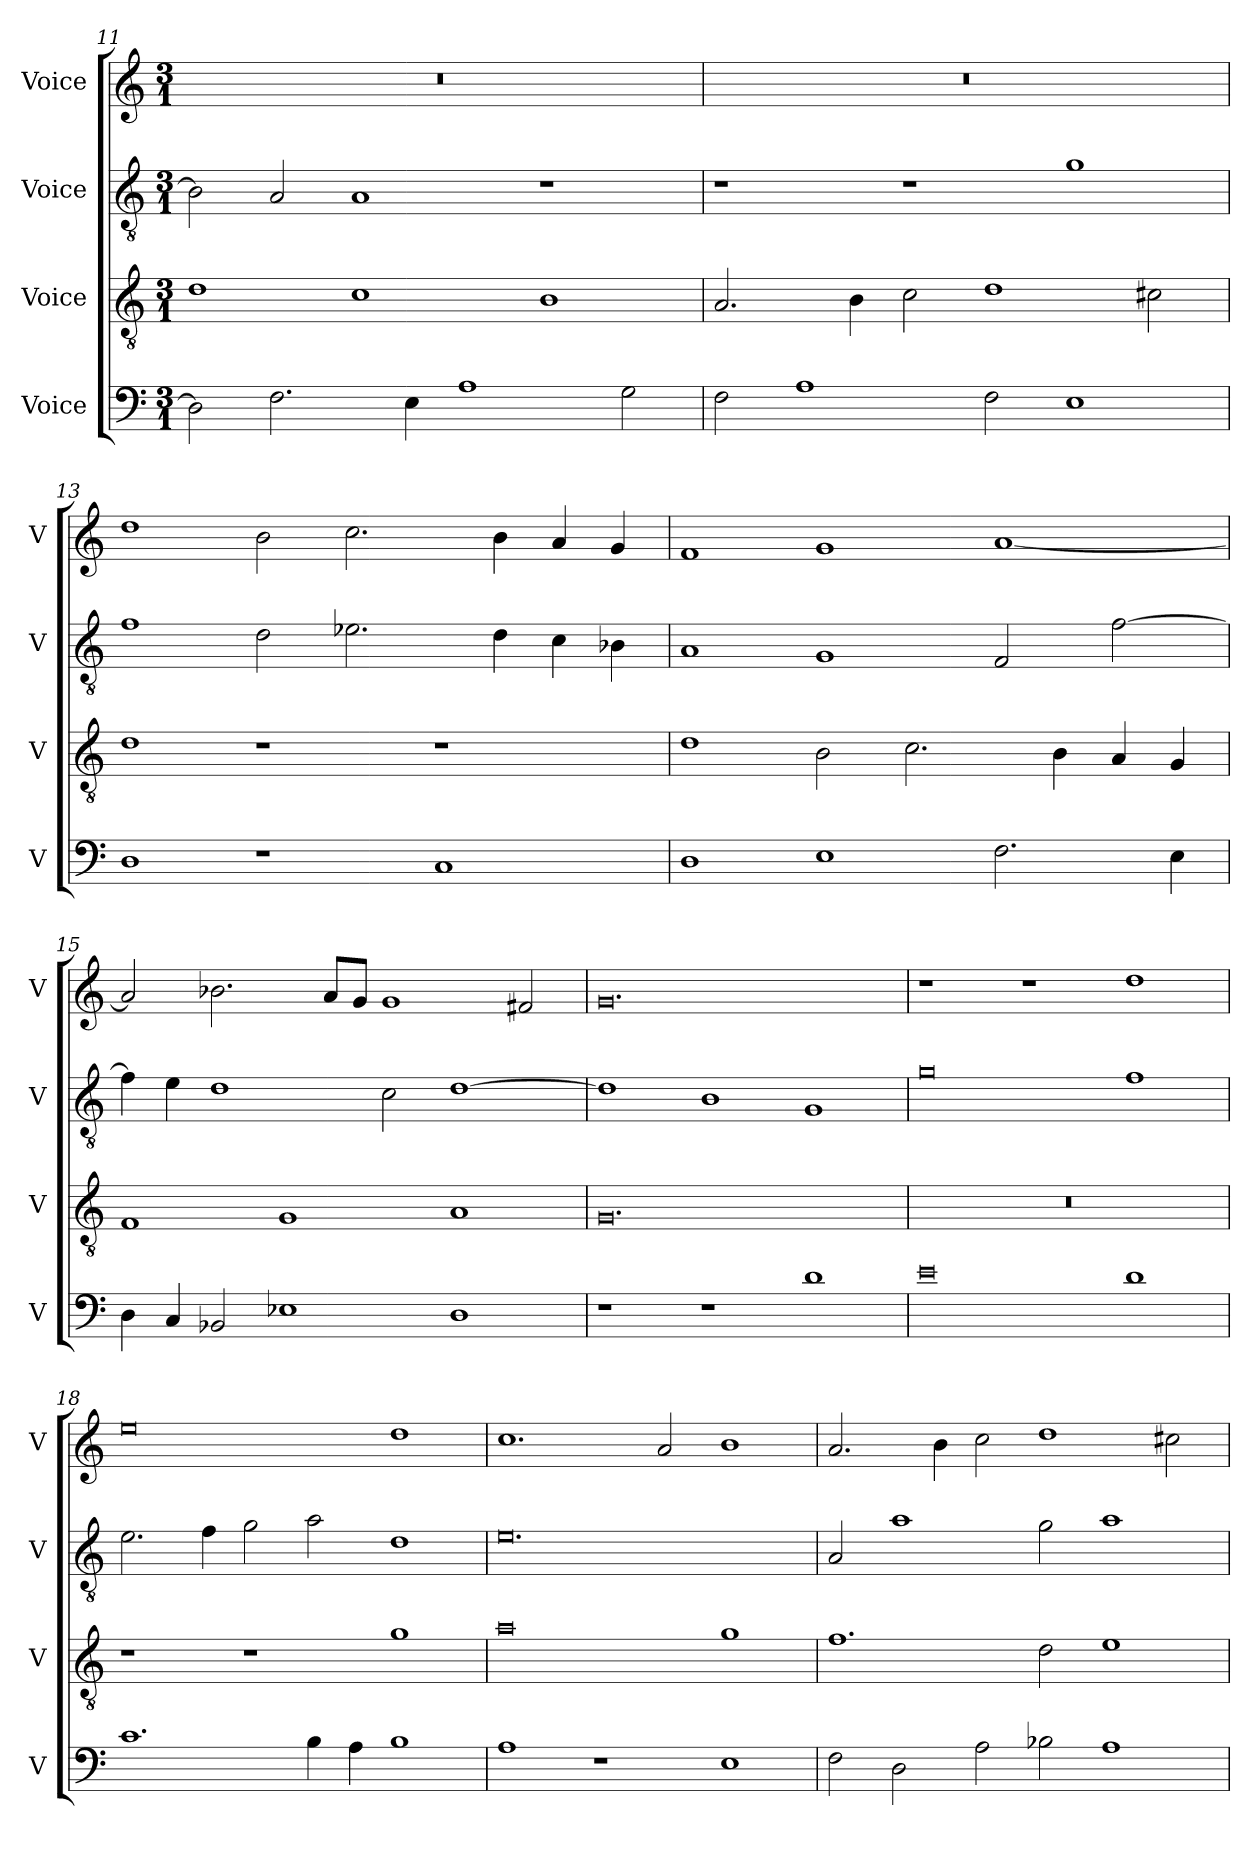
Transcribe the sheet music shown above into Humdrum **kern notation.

**kern	**kern	**kern	**kern
*part4	*part3	*part2	*part1
*staff4	*staff3	*staff2	*staff1
*I"Voice	*I"Voice	*I"Voice	*I"Voice
*I'V	*I'V	*I'V	*I'V
*clefF4	*clefGv2	*clefGv2	*clefG2
*k[]	*k[]	*k[]	*k[]
*M3/1	*M3/1	*M3/1	*M3/1
=11	=11	=11	=11
2D\]	1d	2B\]	0.r
2.F\	.	2A/	.
.	1c	1A	.
4E\	.	.	.
1A	.	.	.
.	1B	1r	.
2G\	.	.	.
=12	=12	=12	=12
2F\	2.A/	1r	0.r
1A	.	.	.
.	4B\	.	.
.	2c\	1r	.
2F\	1d	.	.
1E	.	1g	.
.	2c#X\	.	.
!!LO:LB:g=z
=13	=13	=13	=13
1D	1d	1f	1dd
1r	1r	2d\	2b\
.	.	2.e-X\	2.cc\
1C	1r	.	.
.	.	4d\	4b\
.	.	4c\	4a/
.	.	4B-X\	4g/
=14	=14	=14	=14
1D	1d	1A	1f
1E	2B\	1G	1g
.	2.c\	.	.
2.F\	.	2F/	[1a
.	4B\	.	.
.	4A/	[2f\	.
4E\	4G/	.	.
!!LO:LB:g=z
=15	=15	=15	=15
4D\	1F	4f\]	2a/]
4C/	.	4e\	.
2BB-X/	.	1d	2.b-X\
1E-X	1G	.	.
.	.	.	8a/L
.	.	.	8g/J
.	.	2c\	1g
1D	1A	[1d	.
.	.	.	2f#X/
=16	=16	=16	=16
1r	0.G	1d]	0.g
1r	.	1B	.
1d	.	1G	.
=17	=17	=17	=17
0e	0.r	0g	1r
.	.	.	1r
1d	.	1f	1dd
!!LO:LB:g=z
=18	=18	=18	=18
1.c	1r	2.e\	0ee
.	.	4f\	.
.	1r	2g\	.
4B\	.	2a\	.
4A\	.	.	.
1B	1g	1d	1dd
=19	=19	=19	=19
1A	0a	0.e	1.cc
1r	.	.	.
.	.	.	2a/
1E	1g	.	1b
=20	=20	=20	=20
2F\	1.f	2A/	2.a/
2D\	.	1a	.
.	.	.	4b\
2A\	.	.	2cc\
2B-X\	2d\	2g\	1dd
1A	1e	1a	.
.	.	.	2cc#X\
=	=	=	=
*-	*-	*-	*-
